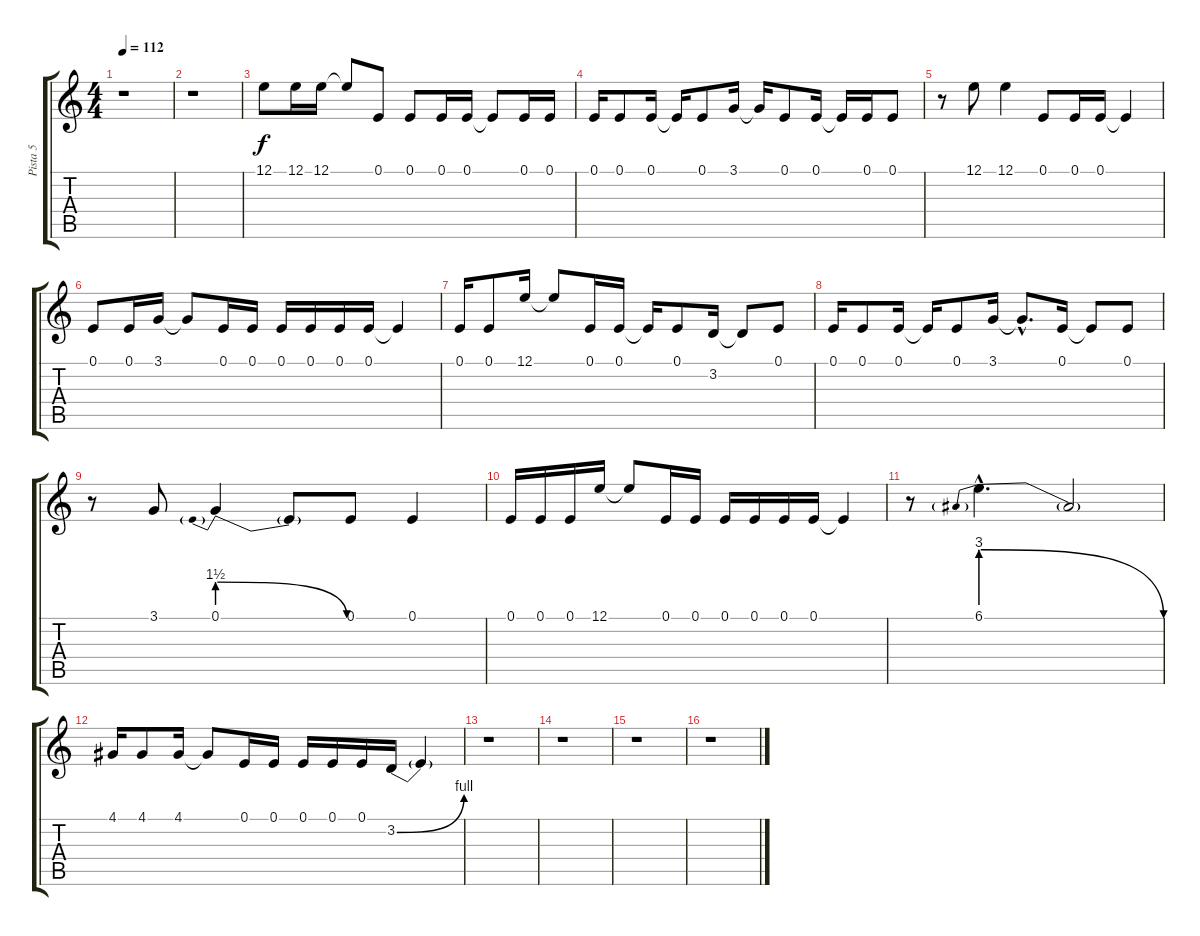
\track ("Pista 5" "Pista 5") {instrument lead2sawtooth}
\staff {score tabs}
\tuning (E4 B3 G3 D3 A2 E2) {hide}
\ts (4 4)
\tempo 112
\clef g2
\ks c
r.1{dy f} |
r.1 |
12.1.8 12.1.16 12.1.16 12.1{t}.8 0.1.8 0.1.8 0.1.16 0.1.16 0.1{t}.8 0.1.16 0.1.16 |
0.1.16 0.1.8 0.1.16 0.1{t}.16 0.1.8 3.1.16 3.1{t}.16 0.1.8 0.1.16 0.1{t}.16 0.1.16 0.1.8 |
r.8 12.1.8 12.1.4 0.1.8 0.1.16 0.1.16 0.1{t}.4 |
0.1.8 0.1.16 3.1.16 3.1{t}.8 0.1.16 0.1.16 0.1.16 0.1.16 0.1.16 0.1.16 0.1{t}.4 |
0.1.16 0.1.8 12.1.16 12.1{t}.8 0.1.16 0.1.16 0.1{t}.16 0.1.8 3.2.16 3.2{t}.8 0.1.8 |
0.1.16 0.1.8 0.1.16 0.1{t}.16 0.1.8 3.1.16 3.1{hac t}.8{d} 0.1.16 0.1{t}.8 0.1.8 |
r.8 3.1.8 0.1{be (prebendrelease 0 6 60 0)}.4 0.1{t}.8 0.1.8 0.1.4 |
0.1.16 0.1.16 0.1.16 12.1.16 12.1{t}.8 0.1.16 0.1.16 0.1.16 0.1.16 0.1.16 0.1.16 0.1{t}.4 |
r.8 6.1{be (prebendrelease 0 12 60 0) hac}.4{d} 6.1{t}.2 |
4.1.16 4.1.8 4.1.16 4.1{t}.8 0.1.16 0.1.16 0.1.16 0.1.16 0.1.16 3.2{be (bend 0 0 60 4)}.16 3.2{t}.4 |
r.1 |
r.1 |
r.1 |
r.1
